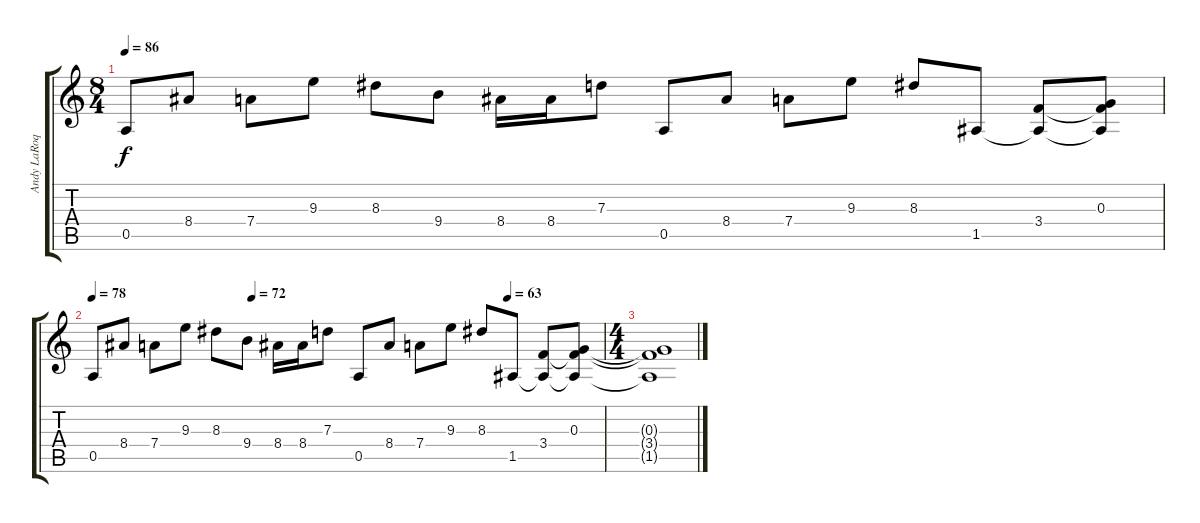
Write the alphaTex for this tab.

\track ("Andy LaRoque" "Andy LaRoq") {instrument overdrivenguitar}
\staff {score tabs}
\tuning (E4 B3 G3 D3 A2 E2) {hide}
\ts (8 4)
\tempo 86
\clef g2
\ks c
0.5.8{dy f} 8.4.8 7.4.8 9.3.8 8.3.8 9.4.8 8.4.16 8.4.16 7.3.8 0.5.8 8.4.8 7.4.8 9.3.8 8.3.8 1.5.8 (3.4 1.5{t}).8 (0.3 3.4{t} 1.5{t}).8 |
\tempo 78
\tempo (72 0.3125)
\tempo (63 0.8125)
0.5.8 8.4.8 7.4.8 9.3.8 8.3.8 9.4.8 8.4.16 8.4.16 7.3.8 0.5.8 8.4.8 7.4.8 9.3.8 8.3.8 1.5.8 (3.4 1.5{t}).8 (0.3 3.4{t} 1.5{t}).8 |
\ts (4 4)
(0.3{t} 3.4{t} 1.5{t}).1
